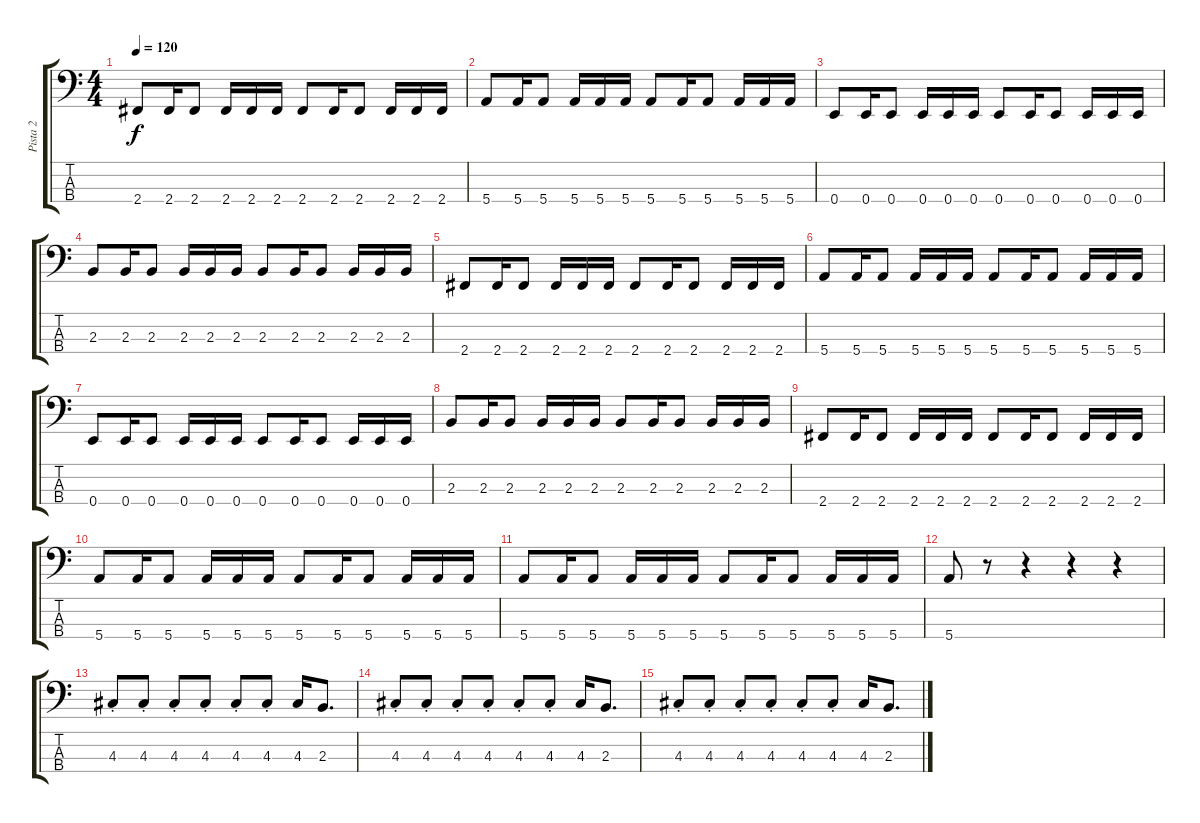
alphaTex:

\track ("Pista 2" "Pista 2") {instrument slapbass1}
\staff {score tabs}
\tuning (G2 D2 A1 E1) {hide}
\ts (4 4)
\tempo 120
\clef f4
\ks c
2.4.8{dy f} 2.4.16 2.4.8 2.4.16 2.4.16 2.4.16 2.4.8 2.4.16 2.4.8 2.4.16 2.4.16 2.4.16 |
5.4.8 5.4.16 5.4.8 5.4.16 5.4.16 5.4.16 5.4.8 5.4.16 5.4.8 5.4.16 5.4.16 5.4.16 |
0.4.8 0.4.16 0.4.8 0.4.16 0.4.16 0.4.16 0.4.8 0.4.16 0.4.8 0.4.16 0.4.16 0.4.16 |
2.3.8 2.3.16 2.3.8 2.3.16 2.3.16 2.3.16 2.3.8 2.3.16 2.3.8 2.3.16 2.3.16 2.3.16 |
2.4.8 2.4.16 2.4.8 2.4.16 2.4.16 2.4.16 2.4.8 2.4.16 2.4.8 2.4.16 2.4.16 2.4.16 |
5.4.8 5.4.16 5.4.8 5.4.16 5.4.16 5.4.16 5.4.8 5.4.16 5.4.8 5.4.16 5.4.16 5.4.16 |
0.4.8 0.4.16 0.4.8 0.4.16 0.4.16 0.4.16 0.4.8 0.4.16 0.4.8 0.4.16 0.4.16 0.4.16 |
2.3.8 2.3.16 2.3.8 2.3.16 2.3.16 2.3.16 2.3.8 2.3.16 2.3.8 2.3.16 2.3.16 2.3.16 |
2.4.8 2.4.16 2.4.8 2.4.16 2.4.16 2.4.16 2.4.8 2.4.16 2.4.8 2.4.16 2.4.16 2.4.16 |
5.4.8 5.4.16 5.4.8 5.4.16 5.4.16 5.4.16 5.4.8 5.4.16 5.4.8 5.4.16 5.4.16 5.4.16 |
5.4.8 5.4.16 5.4.8 5.4.16 5.4.16 5.4.16 5.4.8 5.4.16 5.4.8 5.4.16 5.4.16 5.4.16 |
5.4.8 r.8 r.4 r.4 r.4 |
4.3{st}.8 4.3{st}.8 4.3{st}.8 4.3{st}.8 4.3{st}.8 4.3{st}.8 4.3.16 2.3.8{d} |
4.3{st}.8 4.3{st}.8 4.3{st}.8 4.3{st}.8 4.3{st}.8 4.3{st}.8 4.3.16 2.3.8{d} |
4.3{st}.8 4.3{st}.8 4.3{st}.8 4.3{st}.8 4.3{st}.8 4.3{st}.8 4.3.16 2.3.8{d}
